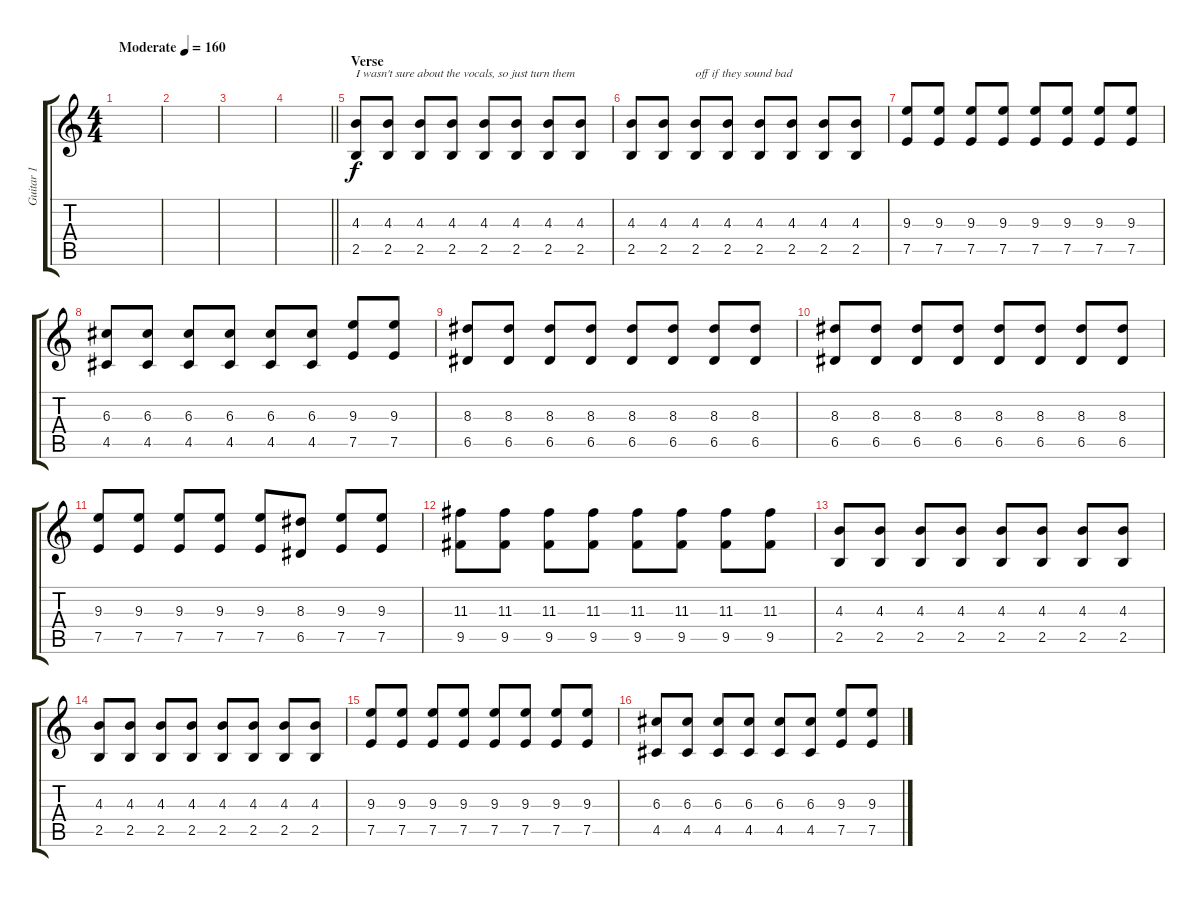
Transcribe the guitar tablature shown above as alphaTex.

\track ("Guitar 1" "Guitar 1") {instrument distortionguitar}
\staff {score tabs}
\tuning (E4 B3 G3 D3 A2 E2) {hide}
\ts (4 4)
\tempo (160 "Moderate")
\clef g2
\ks c
|
|
|
\barLineRight lightlight
|
\section ("" "Verse")
(4.3 2.5).8{txt "I wasn't sure about the vocals, so just turn them"} (4.3 2.5).8 (4.3 2.5).8 (4.3 2.5).8 (4.3 2.5).8 (4.3 2.5).8 (4.3 2.5).8 (4.3 2.5).8 |
(4.3 2.5).8 (4.3 2.5).8 (4.3 2.5).8{txt "off if they sound bad"} (4.3 2.5).8 (4.3 2.5).8 (4.3 2.5).8 (4.3 2.5).8 (4.3 2.5).8 |
(9.3 7.5).8 (9.3 7.5).8 (9.3 7.5).8 (9.3 7.5).8 (9.3 7.5).8 (9.3 7.5).8 (9.3 7.5).8 (9.3 7.5).8 |
(6.3 4.5).8 (6.3 4.5).8 (6.3 4.5).8 (6.3 4.5).8 (6.3 4.5).8 (6.3 4.5).8 (9.3 7.5).8 (9.3 7.5).8 |
(8.3 6.5).8 (8.3 6.5).8 (8.3 6.5).8 (8.3 6.5).8 (8.3 6.5).8 (8.3 6.5).8 (8.3 6.5).8 (8.3 6.5).8 |
(8.3 6.5).8 (8.3 6.5).8 (8.3 6.5).8 (8.3 6.5).8 (8.3 6.5).8 (8.3 6.5).8 (8.3 6.5).8 (8.3 6.5).8 |
(9.3 7.5).8 (9.3 7.5).8 (9.3 7.5).8 (9.3 7.5).8 (9.3 7.5).8 (8.3 6.5).8 (9.3 7.5).8 (9.3 7.5).8 |
(11.3 9.5).8 (11.3 9.5).8 (11.3 9.5).8 (11.3 9.5).8 (11.3 9.5).8 (11.3 9.5).8 (11.3 9.5).8 (11.3 9.5).8 |
(4.3 2.5).8 (4.3 2.5).8 (4.3 2.5).8 (4.3 2.5).8 (4.3 2.5).8 (4.3 2.5).8 (4.3 2.5).8 (4.3 2.5).8 |
(4.3 2.5).8 (4.3 2.5).8 (4.3 2.5).8 (4.3 2.5).8 (4.3 2.5).8 (4.3 2.5).8 (4.3 2.5).8 (4.3 2.5).8 |
(9.3 7.5).8 (9.3 7.5).8 (9.3 7.5).8 (9.3 7.5).8 (9.3 7.5).8 (9.3 7.5).8 (9.3 7.5).8 (9.3 7.5).8 |
(6.3 4.5).8 (6.3 4.5).8 (6.3 4.5).8 (6.3 4.5).8 (6.3 4.5).8 (6.3 4.5).8 (9.3 7.5).8 (9.3 7.5).8
